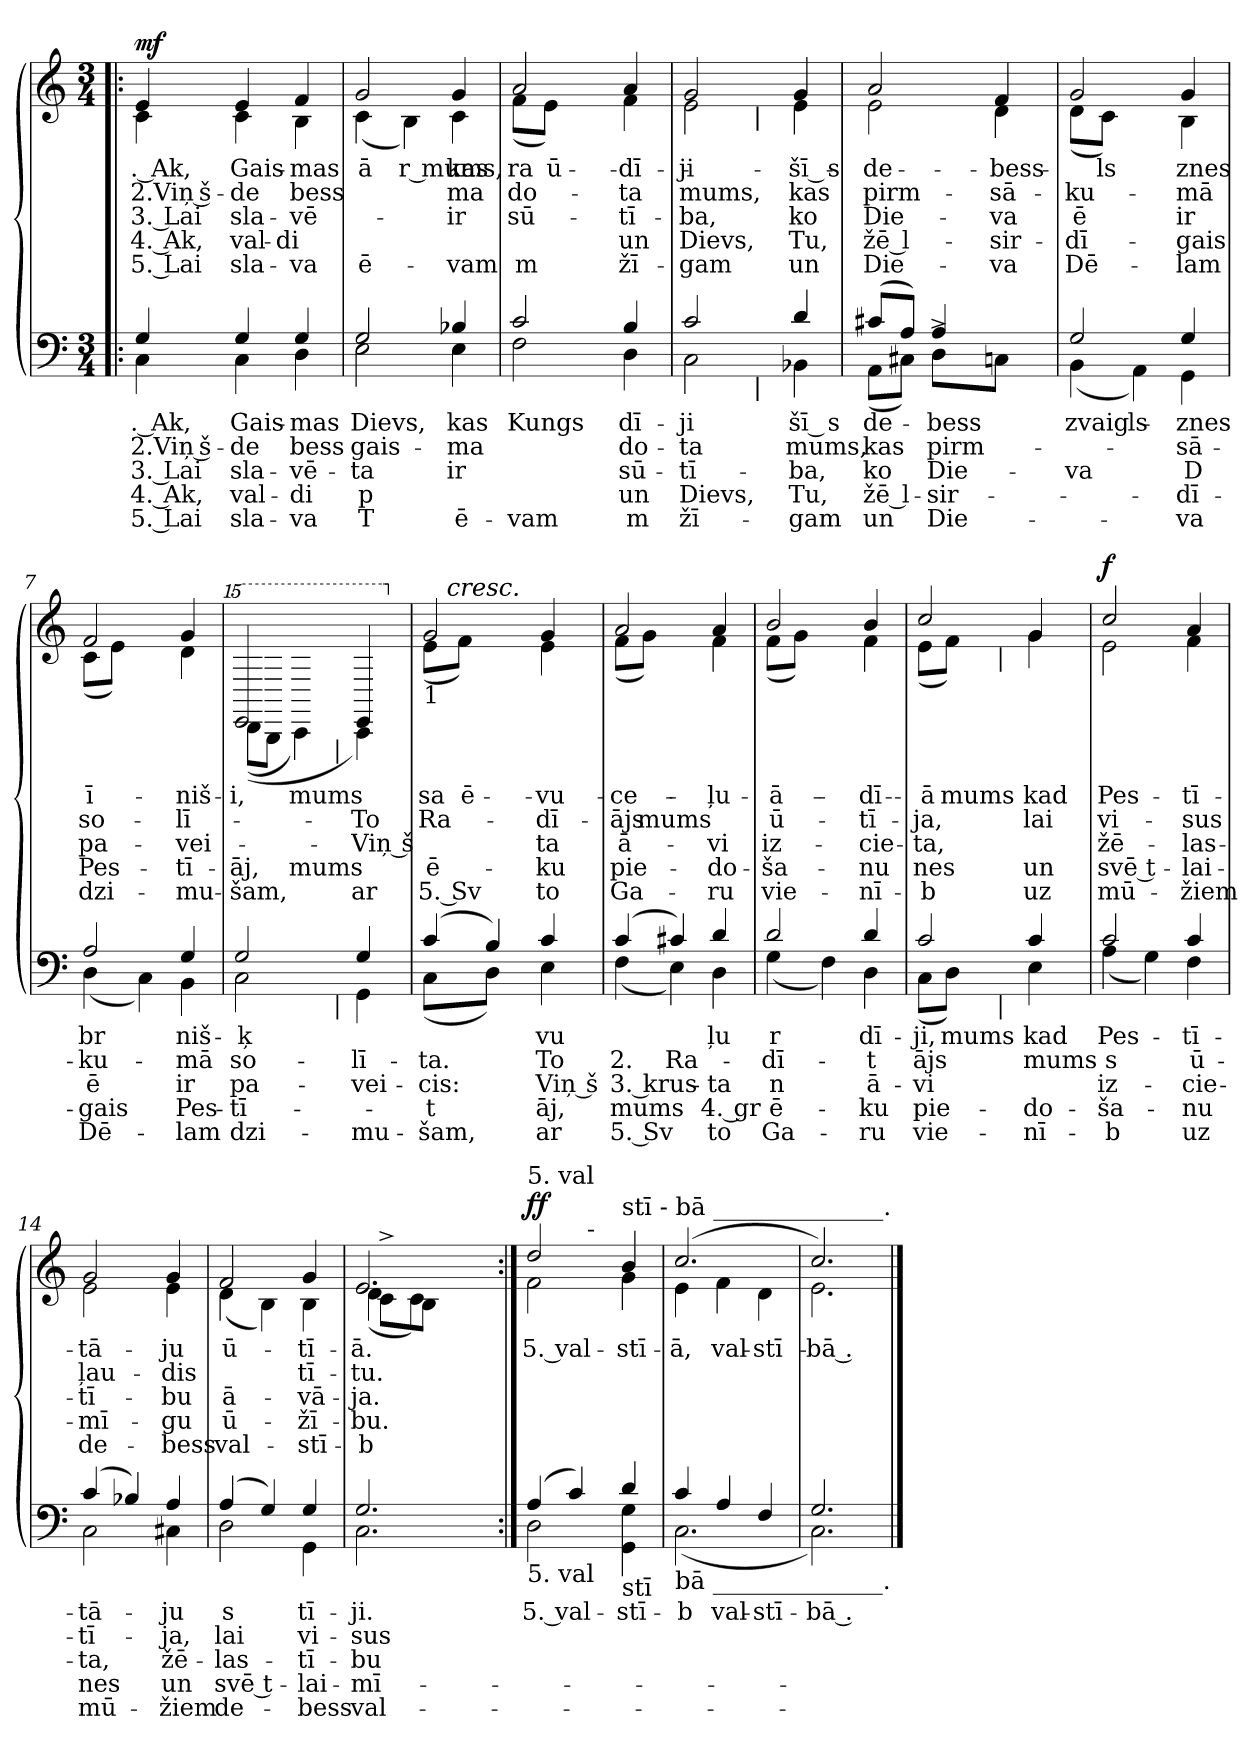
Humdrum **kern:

**kern	**text	**text	**text	**text	**text	**kern	**text	**text	**text	**text	**text	**dynam
*part2	*part2	*part2	*part2	*part2	*part2	*part1	*part1	*part1	*part1	*part1	*part1	*part1
*staff2	*staff2	*staff2	*staff2	*staff2	*staff2	*staff1	*staff1	*staff1	*staff1	*staff1	*staff1	*staff1
*clefF4	*	*	*	*	*	*clefG2	*	*	*	*	*	*
*k[]	*	*	*	*	*	*k[]	*	*	*	*	*	*
*C:	*	*	*	*	*	*C:	*	*	*	*	*	*
*M3/4	*	*	*	*	*	*M3/4	*	*	*	*	*	*
=1!|:	=1!|:	=1!|:	=1!|:	=1!|:	=1!|:	=1!|:	=1!|:	=1!|:	=1!|:	=1!|:	=1!|:	=1!|:
!	!	!	!	!	!	!LO:TX:b:t=1	!	!	!	!	!	!
!	!LO:LY:a:rj	!LO:LY:a:rj	!LO:LY:a:rj	!LO:LY:a:rj	!LO:LY:a:rj	!	!LO:LY:b:rj	!LO:LY:b:rj	!LO:LY:b:rj	!LO:LY:b:rj	!LO:LY:b:rj	!LO:DY:a
*^	*	*	*	*	*	*^	*	*	*	*	*	*
4G/	4C\	. Ak,	2.Viņ š-	3. Lai	4. Ak,	5. Lai	4e/	4c\	. Ak,	2.Viņ š-	3. Lai	4. Ak,	5. Lai	mf
!	!	!LO:LY:a	!LO:LY:a	!LO:LY:a	!LO:LY:a	!LO:LY:a	!	!	!LO:LY:b	!LO:LY:b	!LO:LY:b	!LO:LY:b	!LO:LY:b	!
4G/	4C\	Gais-	-de	sla-	val-	sla-	4e/	4c\	Gais-	-de	sla-	val-	sla-	.
!	!	!LO:LY:a	!LO:LY:a	!LO:LY:a	!LO:LY:a	!LO:LY:a	!	!	!LO:LY:b	!LO:LY:b	!LO:LY:b	!LO:LY:b	!LO:LY:b	!
4G/	4D\	-mas	bess	-vē-	-di	-va	4f/	4B\	-mas	bess	-vē-	-di	-va	.
=2	=2	=2	=2	=2	=2	=2	=2	=2	=2	=2	=2	=2	=2	=2
!	!	!LO:LY:a	!LO:LY:a	!LO:LY:a	!LO:LY:a	!LO:LY:a	!	!	!LO:LY:b	!LO:LY:b	!LO:LY:b	!LO:LY:b	!LO:LY:b	!
!	!	!	!	!	!	!	!	!	!LO:LY:b	!	!	!	!LO:LY:b	!
2G/	2E\	Dievs,	gais-	-ta	p	T	2g/	(<4c\	ā	.	.	.	ē-	.
!	!	!	!	!	!	!	!	!	!LO:LY:b:rj	!	!	!	!	!
.	.	.	.	.	.	.	.	4B\)	r mums,	.	.	.	.	.
!	!	!LO:LY:a	!LO:LY:a	!LO:LY:a	!	!LO:LY:a	!	!	!LO:LY:b	!LO:LY:b	!LO:LY:b	!	!LO:LY:b	!
4B-X/	4E\	kas	-ma	ir	.	ē-	4g/	4c\	kas	-ma	ir	.	vam	.
=3	=3	=3	=3	=3	=3	=3	=3	=3	=3	=3	=3	=3	=3	=3
!	!	!LO:LY:a	!	!	!	!LO:LY:a	!	!	!LO:LY:b	!	!	!	!LO:LY:b	!
!	!	!	!	!	!	!	!	!	!LO:LY:b	!LO:LY:b	!LO:LY:b	!	!	!
2c/	2F\	Kungs	.	.	.	-vam	2a/	(<8f\L	-ra-	do-	-sū-	.	-m	.
!	!	!	!	!	!	!	!	!	!LO:LY:b:rj	!	!	!	!	!
.	.	.	.	.	.	.	.	8e\J)	-ū-	.	.	.	.	.
.	.	.	.	.	.	.	.	4ryy	.	.	.	.	.	.
!	!	!LO:LY:a:rj	!LO:LY:a:rj	!LO:LY:a:rj	!LO:LY:a:rj	!LO:LY:a:rj	!	!	!LO:LY:b:rj	!LO:LY:b:rj	!LO:LY:b:rj	!LO:LY:b:rj	!LO:LY:b:rj	!
4B/	4D\	dī-	do-	sū-	un	m	4a/	4f\	dī-	ta	tī-	un	žī-	.
=4	=4	=4	=4	=4	=4	=4	=4	=4	=4	=4	=4	=4	=4	=4
!	!	!LO:LY:a	!LO:LY:a	!LO:LY:a	!LO:LY:a	!LO:LY:a	!	!	!LO:LY:b	!LO:LY:b	!LO:LY:b	!LO:LY:b	!LO:LY:b	!
*	*^	*	*	*	*	*	*	*^	*	*	*	*	*	*
2c/	2C\	4ryy	-ji	-ta	-tī-	Dievs,	žī-	2g/	2e\	4ryy	-ji	-mums,	-ba,	Dievs,	-gam	.
.	.	16ryy	.	.	.	.	.	.	.	16ryy	.	.	.	.	.	.
!	!	!	!	!	!	!	!	!	!	!LO:TX:b:t=|	!	!	!	!	!	!
!	!	!LO:TX:b:t=|	!	!	!	!	!	!	!	!	!	!	!	!	!	!
.	.	4..ryy	.	.	.	.	.	.	.	4..ryy	.	.	.	.	.	.
!	!	!	!LO:LY:a:rj	!LO:LY:a:rj	!LO:LY:a:rj	!LO:LY:a:rj	!LO:LY:a:rj	!	!	!	!LO:LY:b:rj	!LO:LY:b:rj	!LO:LY:b:rj	!LO:LY:b:rj	!LO:LY:b:rj	!
4d/	4BB-X\	.	šī s	mums,	-ba,	Tu,	-gam	4g/	4e\	.	šī s	kas	ko	Tu,	un	.
=5	=5	=5	=5	=5	=5	=5	=5	=5	=5	=5	=5	=5	=5	=5	=5	=5
!	!	!	!LO:LY:a	!LO:LY:a	!LO:LY:a	!LO:LY:a	!LO:LY:a	!	!	!	!LO:LY:b	!LO:LY:b	!LO:LY:b	!LO:LY:b	!LO:LY:b	!
*	*v	*v	*	*	*	*	*	*	*	*	*	*	*	*	*	*
*	*	*	*	*	*	*	*	*v	*v	*	*	*	*	*	*
(>8c#X/L	(<8AA\L	de-	kas	ko	žē l-	un	2a/	2e\	de-	pirm-	Die-	žē l-	Die-	.
8A/J)	8C#X\J)	.	.	.	.	.	.	.	.	.	.	.	.	.
!	!	!LO:LY:a	!LO:LY:a	!LO:LY:a	!LO:LY:a	!LO:LY:a	!	!	!	!	!	!	!	!
8D^<\L	4A/	-bess	pirm-	Die-	-sir-	Die-	.	.	.	.	.	.	.	.
8ryy	.	.	.	.	.	.	.	.	.	.	.	.	.	.
!	!	!	!	!	!	!	!	!	!LO:LY:b	!LO:LY:b	!LO:LY:b	!LO:LY:b	!LO:LY:b	!
8Cn\J	8ryy	.	.	.	.	.	4f/	4d\	-bess	-sā-	-va	-sir-	-va	.
8ryy	8ryy	.	.	.	.	.	.	.	.	.	.	.	.	.
=6	=6	=6	=6	=6	=6	=6	=6	=6	=6	=6	=6	=6	=6	=6
!	!	!LO:LY:a	!	!LO:LY:a	!	!	!	!	!LO:LY:b	!	!LO:LY:b	!	!	!
!	!	!	!	!	!	!	!	!	!	!LO:LY:b	!LO:LY:b	!LO:LY:b	!LO:LY:b	!
2G/	(<4BB\	zvaig-	.	-va	.	.	2g/	(<8d\L	.	ku-	ē	dī-	Dē-	.
!	!	!	!	!	!	!	!	!	!LO:LY:b:rj	!	!	!	!	!
.	.	.	.	.	.	.	.	8c\J)	ls	.	.	.	.	.
!	!	!LO:LY:a:rj	!	!	!	!	!	!	!	!	!	!	!	!
.	4AA\)	ls	.	.	.	.	.	4ryy	.	.	.	.	.	.
!	!	!LO:LY:a	!LO:LY:a	!LO:LY:a	!LO:LY:a	!LO:LY:a	!	!	!LO:LY:b	!LO:LY:b	!LO:LY:b	!LO:LY:b	!LO:LY:b	!
4G/	4GG\	-znes	-sā-	D	-dī-	-va	4g/	4B\	-znes	-mā	ir	-gais	lam	.
=7	=7	=7	=7	=7	=7	=7	=7	=7	=7	=7	=7	=7	=7	=7
!	!	!LO:LY:a	!LO:LY:a	!LO:LY:a	!LO:LY:a	!LO:LY:a	!	!	!LO:LY:b	!LO:LY:b	!LO:LY:b	!LO:LY:b	!LO:LY:b	!
!	!	!	!	!	!	!	!	!	!LO:LY:b	!	!	!	!	!
2A/	(<4D\	br	-ku-	ē	-gais	Dē-	2f/	(<8c\L	-ī-	-so-	pa-	-Pes-	-dzi-	.
.	.	.	.	.	.	.	.	8e\J)	.	.	.	.	.	.
.	4C\)	.	.	.	.	.	.	4ryy	.	.	.	.	.	.
!	!	!LO:LY:a	!LO:LY:a	!LO:LY:a	!LO:LY:a	!LO:LY:a	!	!	!LO:LY:b	!LO:LY:b	!LO:LY:b	!LO:LY:b	!LO:LY:b	!
4G/	4BB\	niš-	-mā	ir	Pes-	-lam	4g/	4d\	niš-	-lī-	-vei-	-tī-	-mu-	.
=8	=8	=8	=8	=8	=8	=8	=8	=8	=8	=8	=8	=8	=8	=8
!	!	!LO:LY:a	!LO:LY:a	!LO:LY:a	!LO:LY:a	!LO:LY:a	!	!	!	!	!	!	!	!
*	*	*	*	*	*	*	*v	*v	*	*	*	*	*	*
*	*	*	*	*	*	*	*15ma	*	*	*	*	*	*
*	*	*	*	*	*	*	*^	*	*	*	*	*	*
!	!	!	!	!	!	!	!	!	!LO:LY:b	!LO:LY:b	!LO:LY:b	!LO:LY:b	!LO:LY:b	!
!	!	!	!	!	!	!	!	!	!LO:LY:b	!	!	!LO:LY:b	!	!
*	*^	*	*	*	*	*	*	*^	*	*	*	*	*	*
2G/	2C\	4ryy	-ķ	so-	pa-	-tī-	dzi-	2e/	(<(<8d\L	4ryy	i,	.	.	āj,	-šam,	.
.	.	.	.	.	.	.	.	.	8B\J	.	.	.	.	.	.	.
!	!	!	!	!	!	!	!	!	!	!	!LO:LY:b	!	!	!LO:LY:b	!	!
.	.	8ryy	.	.	.	.	.	.	4c\)	8ryy	mums	.	.	mums	.	.
.	.	32ryy	.	.	.	.	.	.	.	32ryy	.	.	.	.	.	.
!	!	!	!	!	!	!	!	!	!	!LO:TX:b:t=|	!	!	!	!	!	!
!	!	!LO:TX:b:t=|	!	!	!	!	!	!	!	!	!	!	!	!	!	!
.	.	4ryy	.	.	.	.	.	.	.	4ryy	.	.	.	.	.	.
!	!	!	!	!LO:LY:a	!LO:LY:a	!	!LO:LY:a	!	!	!	!	!LO:LY:b	!LO:LY:b	!	!LO:LY:b	!
4G/	4GG\	.	.	-lī-	-vei-	.	-mu-	4e/	4c\)	.	.	To	Viņ š	.	ar	.
.	.	16.ryy	.	.	.	.	.	.	.	16.ryy	.	.	.	.	.	.
!!LO:LB:g=z	!!	!!
=9	=9	=9	=9	=9	=9	=9	=9	=9	=9	=9	=9	=9	=9	=9	=9	=9
!	!	!	!LO:LY:a:rj	!LO:LY:a:rj	!LO:LY:a:rj	!LO:LY:a:rj	!LO:LY:a:rj	!	!	!	!	!	!	!	!	!
*	*v	*v	*	*	*	*	*	*	*	*	*	*	*	*	*	*
*	*	*	*	*	*	*	*X15ma	*	*	*	*	*	*	*	*
*	*^	*	*	*	*	*	*	*	*	*	*	*	*	*	*
!	!	!	!	!	!	!	!	!LO:TX:b:t=1	!	!	!	!	!	!	!	!
!	!	!	!	!	!	!	!	!	!	!	!LO:LY:b:rj	!LO:LY:b:rj	!LO:LY:b:rj	!LO:LY:b:rj	!LO:LY:b:rj	!
!	!	!	!	!	!	!	!	!	!	!	!LO:LY:b	!LO:LY:b	!	!LO:LY:b	!	!
*	*v	*v	*	*	*	*	*	*	*	*	*	*	*	*	*	*
(4c/	(<8C\L	.	-ta.	-cis:	-t	-šam,	2g/	(<8e\L	16.ryy	sa-	-Ra-	.	ē-	5. Sv	.
!	!	!	!	!	!	!	!	!	!LO:TX:a:i:t=cresc.	!	!	!	!	!	!
.	.	.	.	.	.	.	.	.	2ryy	.	.	.	.	.	.
!	!	!	!	!	!	!	!	!	!	!LO:LY:b:rj	!	!	!	!	!
.	8ryy	.	.	.	.	.	.	8f\J)	.	-ē-	.	.	.	.	.
4B/)	8D\J)	.	.	.	.	.	.	4ryy	.	.	.	.	.	.	.
.	8ryy	.	.	.	.	.	.	.	.	.	.	.	.	.	.
!	!	!LO:LY:a	!LO:LY:a	!LO:LY:a	!LO:LY:a	!LO:LY:a	!	!	!	!LO:LY:b	!LO:LY:b	!LO:LY:b	!LO:LY:b	!LO:LY:b	!
4c/	4E\	-vu	To	Viņ š	āj,	ar	4g/	4e\	.	vu	dī-	-ta	ku	to	.
.	.	.	.	.	.	.	.	.	8ryy	.	.	.	.	.	.
.	.	.	.	.	.	.	.	.	32ryy	.	.	.	.	.	.
=10	=10	=10	=10	=10	=10	=10	=10	=10	=10	=10	=10	=10	=10	=10	=10
!	!	!	!LO:LY:a:rj	!LO:LY:a:rj	!LO:LY:a:rj	!LO:LY:a:rj	!	!	!	!	!LO:LY:b:rj	!LO:LY:b:rj	!LO:LY:b:rj	!LO:LY:b:rj	!
!	!	!	!	!	!	!	!	!	!	!LO:LY:b	!LO:LY:b	!LO:LY:b	!	!	!
*	*	*	*	*	*	*	*	*v	*v	*	*	*	*	*	*
(4c/	(<4F\	.	2.	3. krus-	mums	5. Sv	2a/	(<8f\L	ce-	ājs	ā-	-pie-	Ga-	.
!	!	!	!	!	!	!	!	!	!	!LO:LY:b	!	!	!	!
.	.	.	.	.	.	.	.	8g\J)	.	mums	.	.	.	.
!	!	!	!LO:LY:a	!	!	!	!	!	!	!	!	!	!	!
4c#X/)	4E\)	.	Ra-	.	.	.	.	4ryy	.	.	.	.	.	.
!	!	!LO:LY:a:rj	!	!LO:LY:a:rj	!LO:LY:a:rj	!LO:LY:a:rj	!	!	!LO:LY:b:rj	!	!LO:LY:b:rj	!LO:LY:b:rj	!LO:LY:b:rj	!
4d/	4D\	ļu	.	-ta	4. gr	to	4a/	4f\	-ļu	.	vi	-do-	-ru	.
=11	=11	=11	=11	=11	=11	=11	=11	=11	=11	=11	=11	=11	=11	=11
!	!	!LO:LY:a:rj	!LO:LY:a:rj	!LO:LY:a:rj	!LO:LY:a:rj	!LO:LY:a:rj	!	!	!LO:LY:b:rj	!LO:LY:b:rj	!LO:LY:b:rj	!LO:LY:b:rj	!LO:LY:b:rj	!
!	!	!	!	!	!	!	!	!	!LO:LY:b	!LO:LY:b	!	!	!	!
2d/	(<4G\	r	-dī-	n	ē-	Ga-	2b/	(<8f\L	-ā-	-ū-	-iz-	-ša-	vie-	.
.	.	.	.	.	.	.	.	8g\J)	.	.	.	.	.	.
.	4F\)	.	.	.	.	.	.	4ryy	.	.	.	.	.	.
!	!	!LO:LY:a:rj	!LO:LY:a:rj	!LO:LY:a:rj	!LO:LY:a:rj	!LO:LY:a:rj	!	!	!LO:LY:b:rj	!LO:LY:b:rj	!LO:LY:b:rj	!LO:LY:b:rj	!LO:LY:b:rj	!
4d/	4D\	dī-	-t	ā-	-ku	-ru	4b/	4f\	dī-	tī-	-cie-	-nu	-nī-	.
=12	=12	=12	=12	=12	=12	=12	=12	=12	=12	=12	=12	=12	=12	=12
!	!	!LO:LY:a	!LO:LY:a	!LO:LY:a	!LO:LY:a	!LO:LY:a	!	!	!LO:LY:b	!LO:LY:b	!LO:LY:b	!LO:LY:b	!LO:LY:b	!
!	!	!	!	!	!	!	!	!	!LO:LY:b	!	!	!	!	!
*	*^	*	*	*	*	*	*	*^	*	*	*	*	*	*
2c/	(<8C\L	4ryy	-ji,	ājs	-vi	pie-	vie-	2cc/	(<8e\L	4ryy	ā	-ja,	-ta,	nes	-b	.
!	!	!	!LO:LY:a	!	!	!	!	!	!	!	!LO:LY:b	!	!	!	!	!
.	8D\J)	.	mums	.	.	.	.	.	8f\J)	.	mums	.	.	.	.	.
.	4ryy	16.ryy	.	.	.	.	.	.	4ryy	16.ryy	.	.	.	.	.	.
!	!	!	!	!	!	!	!	!	!	!LO:TX:b:t=|	!	!	!	!	!	!
!	!	!LO:TX:b:t=|	!	!	!	!	!	!	!	!	!	!	!	!	!	!
.	.	4ryy	.	.	.	.	.	.	.	4ryy	.	.	.	.	.	.
!	!	!	!LO:LY:a	!LO:LY:a	!	!LO:LY:a	!LO:LY:a	!	!	!	!LO:LY:b	!LO:LY:b	!	!LO:LY:b	!LO:LY:b	!
4c/	4E\	.	kad	mums	.	-do-	-nī-	4g/	4g\	.	kad	lai	.	un	uz	.
.	.	8ryy	.	.	.	.	.	.	.	8ryy	.	.	.	.	.	.
.	.	32ryy	.	.	.	.	.	.	.	32ryy	.	.	.	.	.	.
=13	=13	=13	=13	=13	=13	=13	=13	=13	=13	=13	=13	=13	=13	=13	=13	=13
!	!	!	!LO:LY:a	!LO:LY:a	!LO:LY:a	!LO:LY:a	!LO:LY:a	!	!	!	!LO:LY:b	!LO:LY:b	!LO:LY:b	!LO:LY:b	!LO:LY:b	!LO:DY:a
*	*v	*v	*	*	*	*	*	*	*	*	*	*	*	*	*	*
*	*	*	*	*	*	*	*	*v	*v	*	*	*	*	*	*
2c/	(<4A\	Pes-	s	iz-	-ša-	-b	2cc/	2e\	Pes-	vi-	žē-	svē t-	mū-	f
.	4G\)	.	.	.	.	.	.	.	.	.	.	.	.	.
!	!	!LO:LY:a:rj	!LO:LY:a:rj	!LO:LY:a:rj	!LO:LY:a:rj	!LO:LY:a:rj	!	!	!LO:LY:b:rj	!LO:LY:b:rj	!LO:LY:b:rj	!LO:LY:b:rj	!LO:LY:b:rj	!
4c/	4F\	-tī-	ū-	-cie-	-nu	uz	4a/	4f\	-tī-	-sus	-las-	-lai-	-žiem	.
=14	=14	=14	=14	=14	=14	=14	=14	=14	=14	=14	=14	=14	=14	=14
!	!	!LO:LY:a:rj	!LO:LY:a:rj	!LO:LY:a:rj	!LO:LY:a:rj	!LO:LY:a:rj	!	!	!LO:LY:b:rj	!LO:LY:b:rj	!LO:LY:b:rj	!LO:LY:b:rj	!LO:LY:b:rj	!
(4c/	2C\	-tā-	-tī-	-ta,	nes	mū-	2g/	2e\	-tā-	ļau-	-tī-	-mī-	de-	.
4B-X/)	.	.	.	.	.	.	.	.	.	.	.	.	.	.
!	!	!LO:LY:a	!LO:LY:a	!LO:LY:a	!LO:LY:a	!LO:LY:a	!	!	!LO:LY:b	!LO:LY:b	!LO:LY:b	!LO:LY:b	!LO:LY:b	!
4A/	4C#X\	-ju	-ja,	žē-	un	-žiem	4g/	4e\	-ju	-dis	-bu	-gu	-bess	.
=15	=15	=15	=15	=15	=15	=15	=15	=15	=15	=15	=15	=15	=15	=15
!	!	!LO:LY:a:rj	!LO:LY:a:rj	!LO:LY:a:rj	!LO:LY:a:rj	!LO:LY:a:rj	!	!	!LO:LY:b:rj	!LO:LY:b:rj	!LO:LY:b:rj	!LO:LY:b:rj	!LO:LY:b:rj	!
!	!	!	!	!	!	!	!	!	!LO:LY:b	!	!LO:LY:b	!LO:LY:b	!	!
(4A/	2D\	s	lai	-las-	svē t-	de-	2f/	(<4d\	-ū-	.	-ā-	-ū-	val-	.
4G/)	.	.	.	.	.	.	.	4B\)	.	.	.	.	.	.
!	!	!LO:LY:a:rj	!LO:LY:a:rj	!LO:LY:a:rj	!LO:LY:a:rj	!LO:LY:a:rj	!	!	!LO:LY:b:rj	!LO:LY:b:rj	!LO:LY:b:rj	!LO:LY:b:rj	!LO:LY:b:rj	!
4G/	4GG\	tī-	vi-	-tī-	-lai-	-bess	4g/	4B\	tī-	-tī-	vā-	žī-	-stī-	.
=16	=16	=16	=16	=16	=16	=16	=16	=16	=16	=16	=16	=16	=16	=16
!	!	!LO:LY:a	!LO:LY:a	!LO:LY:a	!LO:LY:a	!LO:LY:a	!	!	!LO:LY:b	!LO:LY:b	!LO:LY:b	!LO:LY:b	!LO:LY:b	!
!	!	!	!	!	!	!	!	!	!LO:LY:b:rj	!	!	!	!	!
*	*	*	*	*	*	*	*	*^	*	*	*	*	*	*
2.G/	2.C\	-ji.	-sus	-bu	-mī-	val-	2.e/	(<4d\	8c^<\L	ā.	-tu.	-ja.	-bu.	-b	.
.	.	.	.	.	.	.	.	.	8ryy	.	.	.	.	.	.
.	.	.	.	.	.	.	.	(4c\)	8B\J	.	.	.	.	.	.
.	.	.	.	.	.	.	.	.	4.ryy	.	.	.	.	.	.
.	.	.	.	.	.	.	.	4ryy	.	.	.	.	.	.	.
!!LO:LB:g=z	!!	!!
=17:|!	=17:|!	=17:|!	=17:|!	=17:|!	=17:|!	=17:|!	=17:|!	=17:|!	=17:|!	=17:|!	=17:|!	=17:|!	=17:|!	=17:|!	=17:|!
!	!	!	!	!	!	!	!LO:TX:a:t=5. val	!	!	!	!	!	!	!	!
!LO:TX:b:t=5. val	!	!	!	!	!	!	!	!	!	!	!	!	!	!	!
!	!	!LO:LY:a:rj	!	!	!	!	!	!	!	!LO:LY:b:rj	!	!	!	!	!LO:DY:a
(4A/	2D\	5. val-	.	.	.	.	2dd/	2f\	4ryy	5. val-	.	.	.	.	ff
4c/)	.	.	.	.	.	.	.	.	16ryy	.	.	.	.	.	.
!	!	!	!	!	!	!	!	!	!LO:TX:a:t=-	!	!	!	!	!	!
.	.	.	.	.	.	.	.	.	4..ryy	.	.	.	.	.	.
!	!	!	!	!	!	!	!LO:TX:a:t=stī - bā ______________.	!	!	!	!	!	!	!	!
!LO:TX:b:t=stī	!	!	!	!	!	!	!	!	!	!	!	!	!	!	!
!	!	!LO:LY:a:rj	!	!	!	!	!	!	!	!LO:LY:b:rj	!	!	!	!	!
4d/	4GG\ 4G\	-stī-	.	.	.	.	4b/	4g\	.	-stī-	.	.	.	.	.
=18	=18	=18	=18	=18	=18	=18	=18	=18	=18	=18	=18	=18	=18	=18	=18
!LO:TX:b:t=bā ______________.	!	!	!	!	!	!	!	!	!	!	!	!	!	!	!
!	!	!LO:LY:a:rj	!	!	!	!	!	!	!	!LO:LY:b:rj	!	!	!	!	!
!	!	!	!	!	!	!	!	!	!	!LO:LY:b	!	!	!	!	!
*	*	*	*	*	*	*	*	*v	*v	*	*	*	*	*	*
4c/	(<2.C\	-b	.	.	.	.	(2.cc/	4e\	ā,	.	.	.	.	.
!	!	!LO:LY:a	!	!	!	!	!	!	!LO:LY:b	!	!	!	!	!
4A/	.	val-	.	.	.	.	.	4f\	val-	.	.	.	.	.
!	!	!LO:LY:a:rj	!	!	!	!	!	!	!LO:LY:b:rj	!	!	!	!	!
4F/	.	-stī-	.	.	.	.	.	4d\	-stī-	.	.	.	.	.
=19	=19	=19	=19	=19	=19	=19	=19	=19	=19	=19	=19	=19	=19	=19
!	!	!LO:LY:a:rj	!	!	!	!	!	!	!LO:LY:b:rj	!	!	!	!	!
2.G/	2.C\)	-bā .	.	.	.	.	2.cc/)	2.e\	-bā .	.	.	.	.	.
*v	*v	*	*	*	*	*	*	*	*	*	*	*	*	*
*	*	*	*	*	*	*v	*v	*	*	*	*	*	*
==	==	==	==	==	==	==	==	==	==	==	==	==
*-	*-	*-	*-	*-	*-	*-	*-	*-	*-	*-	*-	*-
